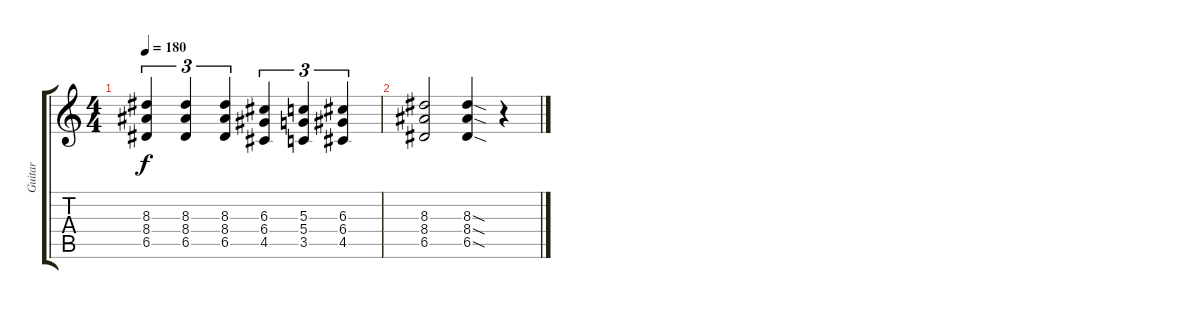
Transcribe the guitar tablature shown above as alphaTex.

\track ("Guitar" "Guitar") {instrument distortionguitar}
\staff {score tabs}
\tuning (E4 B3 G3 D3 A2 E2) {hide}
\ts (4 4)
\tempo 180
\clef g2
\ks c
(8.3 8.4 6.5).4{tu (3 2) dy f} (8.3 8.4 6.5).4{tu (3 2)} (8.3 8.4 6.5).4{tu (3 2)} (6.3 6.4 4.5).4{tu (3 2)} (5.3 5.4 3.5).4{tu (3 2)} (6.3 6.4 4.5).4{tu (3 2)} |
(8.3 8.4 6.5).2 (8.3{sod} 8.4{sod} 6.5{sod}).4 r.4
